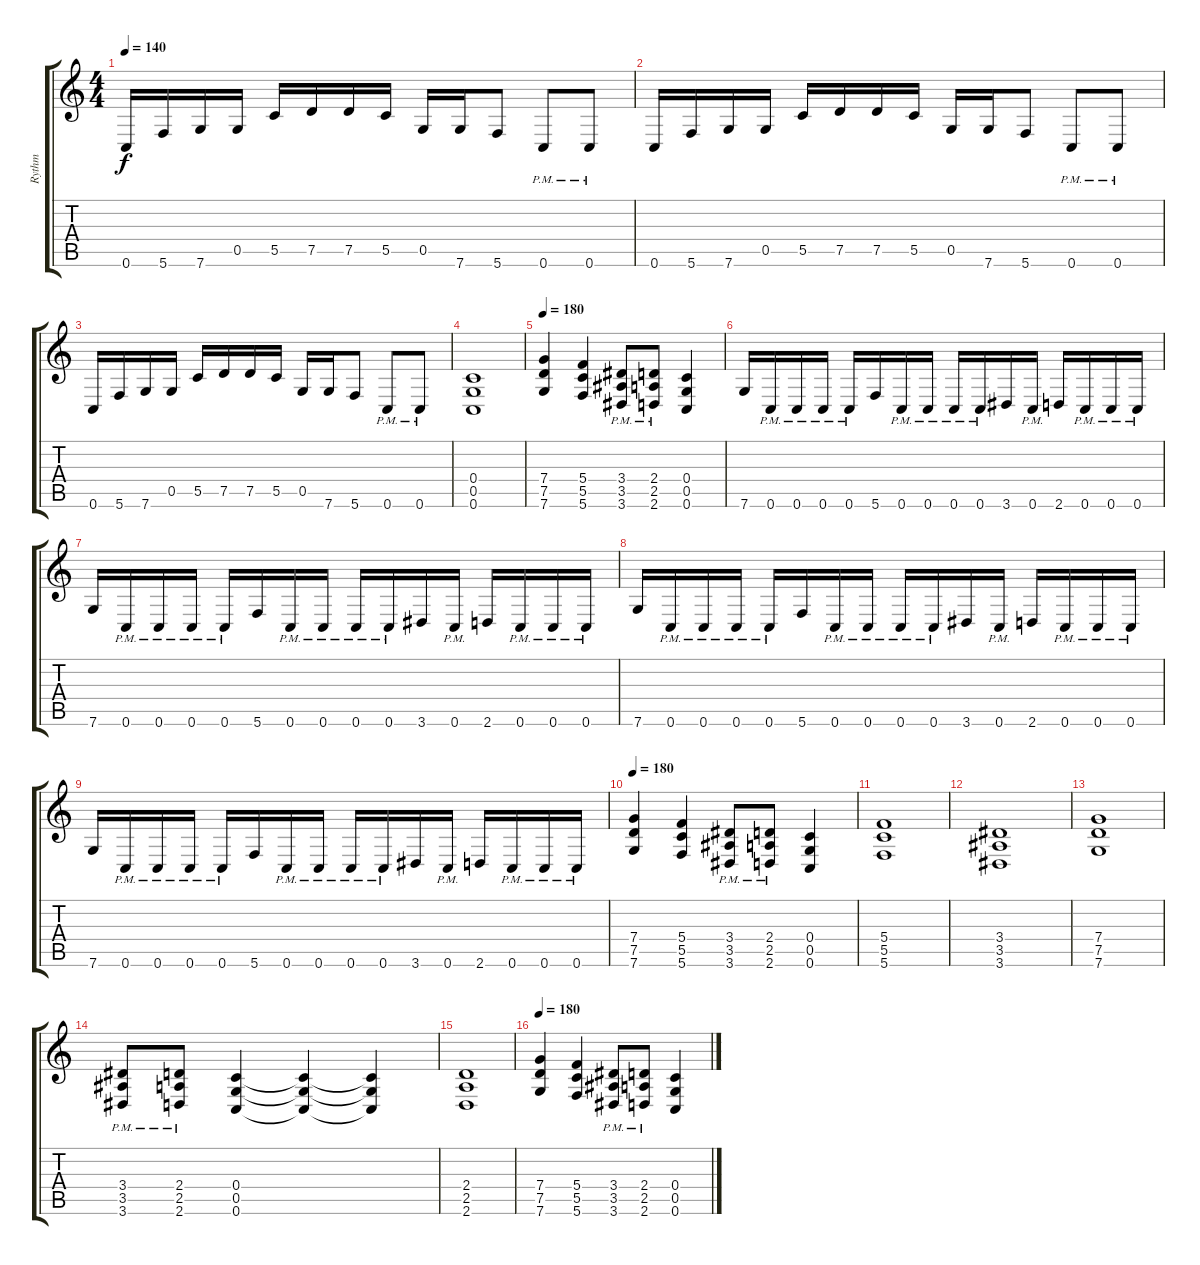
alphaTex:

\track ("Rythm" "Rythm") {instrument distortionguitar}
\staff {score tabs}
\tuning (D4 A3 F3 C3 G2 C2) {hide}
\ts (4 4)
\tempo 140
\clef g2
\ks c
0.6.16{dy f} 5.6.16 7.6.16 0.5.16 5.5.16 7.5.16 7.5.16 5.5.16 0.5.16 7.6.16 5.6.8 0.6{pm}.8 0.6{pm}.8 |
0.6.16 5.6.16 7.6.16 0.5.16 5.5.16 7.5.16 7.5.16 5.5.16 0.5.16 7.6.16 5.6.8 0.6{pm}.8 0.6{pm}.8 |
0.6.16 5.6.16 7.6.16 0.5.16 5.5.16 7.5.16 7.5.16 5.5.16 0.5.16 7.6.16 5.6.8 0.6{pm}.8 0.6{pm}.8 |
(0.4 0.5 0.6).1 |
\tempo 180
(7.4 7.5 7.6).4 (5.4 5.5 5.6).4 (3.4{pm} 3.5{pm} 3.6{pm}).8 (2.4{pm} 2.5{pm} 2.6{pm}).8 (0.4 0.5 0.6).4 |
7.6.16 0.6{pm}.16 0.6{pm}.16 0.6{pm}.16 0.6{pm}.16 5.6.16 0.6{pm}.16 0.6{pm}.16 0.6{pm}.16 0.6{pm}.16 3.6.16 0.6{pm}.16 2.6.16 0.6{pm}.16 0.6{pm}.16 0.6{pm}.16 |
7.6.16 0.6{pm}.16 0.6{pm}.16 0.6{pm}.16 0.6{pm}.16 5.6.16 0.6{pm}.16 0.6{pm}.16 0.6{pm}.16 0.6{pm}.16 3.6.16 0.6{pm}.16 2.6.16 0.6{pm}.16 0.6{pm}.16 0.6{pm}.16 |
7.6.16 0.6{pm}.16 0.6{pm}.16 0.6{pm}.16 0.6{pm}.16 5.6.16 0.6{pm}.16 0.6{pm}.16 0.6{pm}.16 0.6{pm}.16 3.6.16 0.6{pm}.16 2.6.16 0.6{pm}.16 0.6{pm}.16 0.6{pm}.16 |
7.6.16 0.6{pm}.16 0.6{pm}.16 0.6{pm}.16 0.6{pm}.16 5.6.16 0.6{pm}.16 0.6{pm}.16 0.6{pm}.16 0.6{pm}.16 3.6.16 0.6{pm}.16 2.6.16 0.6{pm}.16 0.6{pm}.16 0.6{pm}.16 |
\tempo 180
(7.4 7.5 7.6).4 (5.4 5.5 5.6).4 (3.4{pm} 3.5{pm} 3.6{pm}).8 (2.4{pm} 2.5{pm} 2.6{pm}).8 (0.4 0.5 0.6).4 |
(5.4 5.5 5.6).1 |
(3.4 3.5 3.6).1 |
(7.4 7.5 7.6).1 |
(3.4{pm} 3.5{pm} 3.6{pm}).8 (2.4{pm} 2.5{pm} 2.6{pm}).8 (0.4 0.5 0.6).4 (0.4{t} 0.5{t} 0.6{t}).4 (0.4{t} 0.5{t} 0.6{t}).4 |
(2.4 2.5 2.6).1 |
\tempo 180
(7.4 7.5 7.6).4 (5.4 5.5 5.6).4 (3.4{pm} 3.5{pm} 3.6{pm}).8 (2.4{pm} 2.5{pm} 2.6{pm}).8 (0.4 0.5 0.6).4
